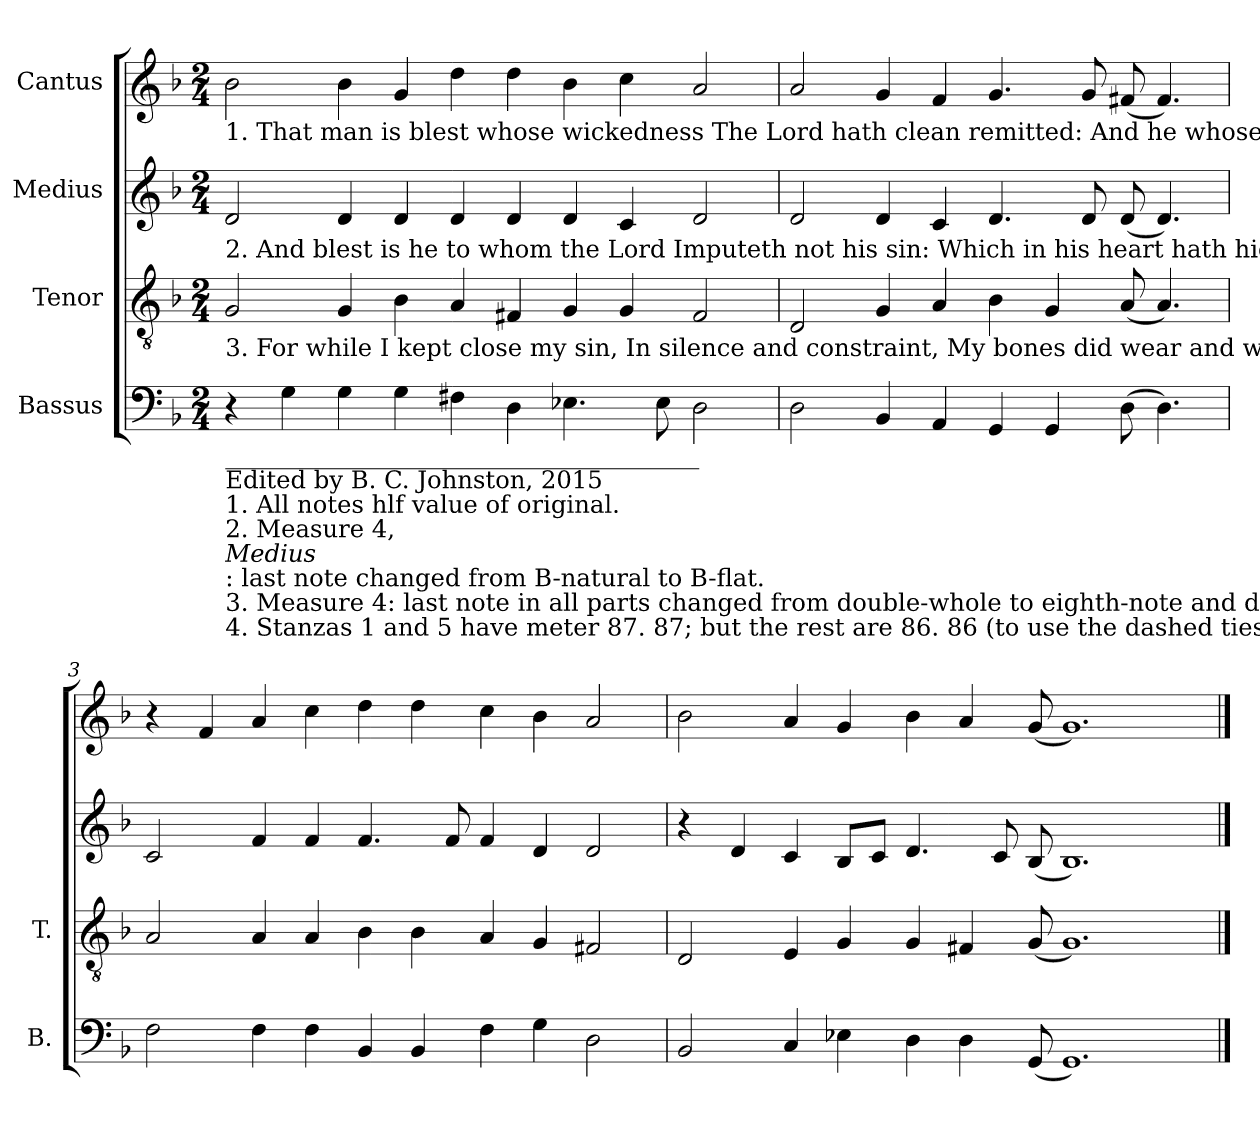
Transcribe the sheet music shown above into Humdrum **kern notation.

**kern	**kern	**kern	**kern
*part4	*part3	*part2	*part1
*staff4	*staff3	*staff2	*staff1
*I"Bassus	*I"Tenor	*I"Medius	*I"Cantus
*I'B.	*I'T.	*	*
*clefF4	*clefGv2	*clefG2	*clefG2
*k[b-]	*k[b-]	*k[b-]	*k[b-]
*M2/4	*M2/4	*M2/4	*M2/4
=1	=1	=1	=1
!	!	!	!LO:TX:b:t=1. That man is blest whose wickedness  The Lord hath clean remitted&colon;  And he whose sin and wrechedness   Is hid and also covered.
!	!	!LO:TX:b:t=2. And blest is he to whom the Lord   Imputeth  not  his    sin&colon;    Which in his heart hath hid no guile,  Nor fraud is found therein.	!
!	!LO:TX:b:t=3. For while I kept close my sin,      In silence and constraint,   My bones did wear and waste away,  With daily moan and plaint.	!	!
!LO:TX:b:t=_______________________________________	!	!	!
!LO:TX:b:t=Edited by B. C. Johnston, 2015	!	!	!
!LO:TX:b:t=1. All notes hlf value of original.	!	!	!
!LO:TX:b:t=2. Measure 4,	!	!	!
!LO:TX:b:i:t=Medius	!	!	!
!LO:TX:b:t=&colon; last note changed from B-natural to B-flat.	!	!	!
!LO:TX:b:t=3. Measure 4&colon; last note in all parts changed from double-whole to eighth-note and dotted-whole, to adjust to meter of some stanzas of lyrics.	!	!	!
!LO:TX:b:t=4. Stanzas 1 and 5 have meter 87. 87; but the rest are 86. 86 (to use the dashed ties).	!	!	!
4r	2G/	2d/	2b-\
4G\	.	.	.
4G\	4G/	4d/	4b-\
4G\	4B-\	4d/	4g/
4F#X\	4A/	4d/	4dd\
4D\	4F#X/	4d/	4dd\
4.E-X\	4G/	4d/	4b-\
.	4G/	4c/	4cc\
8E-\	.	.	.
2D\	2F#/	2d/	2a/
=2	=2	=2	=2
2D\	2D/	2d/	2a/
4BB-/	4G/	4d/	4g/
4AA/	4A/	4c/	4f/
4GG/	4B-\	4.d/	4.g/
4GG/	4G/	.	.
.	.	8d/	8g/
(8D\	(8A/	(8d/	(8f#X/
4.D\)	4.A/)	4.d/)	4.f#/)
=3	=3	=3	=3
2F\	2A/	2c/	4r
.	.	.	4f/
4F\	4A/	4f/	4a/
4F\	4A/	4f/	4cc\
4BB-/	4B-\	4.f/	4dd\
4BB-/	4B-\	.	4dd\
.	.	8f/	.
4F\	4A/	4f/	4cc\
4G\	4G/	4d/	4b-\
2D\	2F#X/	2d/	2a/
=4	=4	=4	=4
2BB-/	2D/	4r	2b-\
.	.	4d/	.
4C/	4E/	4c/	4a/
4E-X\	4G/	8B-/L	4g/
.	.	8c/J	.
4D\	4G/	4.d/	4b-\
4D\	4F#X/	.	4a/
.	.	8c/	.
(8GG/	(8G/	(8B-/	(8g/
1.GG)	1.G)	1.B-)	1.g)
==	==	==	==
*-	*-	*-	*-
